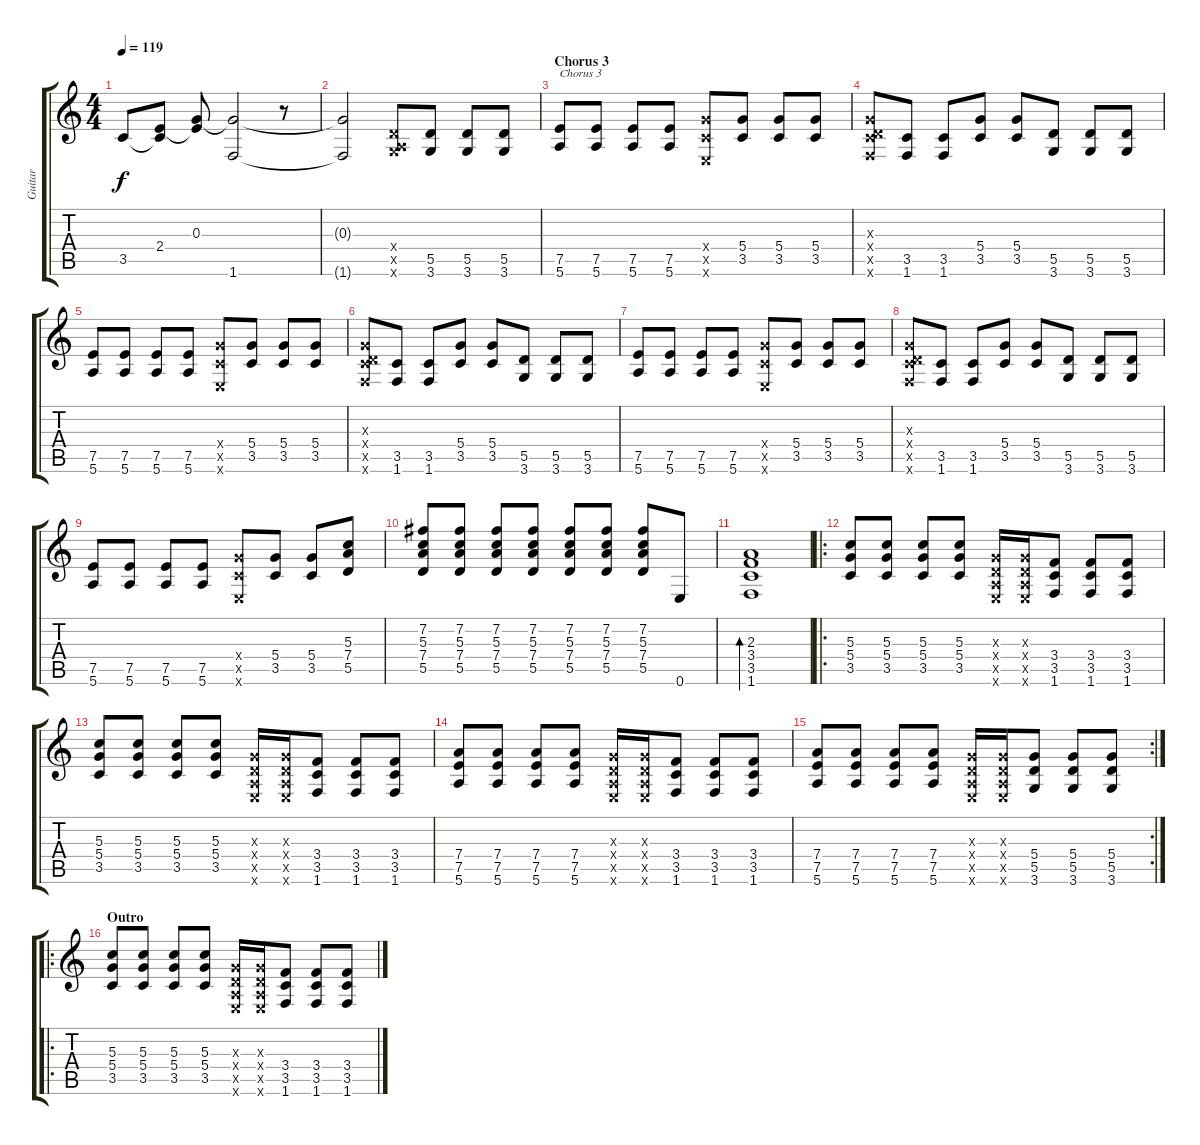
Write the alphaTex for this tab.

\track ("Guitar" "Guitar") {instrument acousticguitarsteel}
\staff {score tabs}
\tuning (E4 B3 G3 D3 A2 E2) {hide}
\ts (4 4)
\tempo 119
\clef g2
\ks c
3.5.8{dy f} (2.4 3.5{t}).8 (0.3 2.4{t}).8 (0.3{t} 1.6).2 r.8 |
(0.3{t} 1.6{t}).2 (0.4{x} 0.5{x} 3.6{x}).8 (5.5 3.6).8 (5.5 3.6).8 (5.5 3.6).8 |
\section ("" "Chorus 3")
(7.5 5.6).8{txt "Chorus 3"} (7.5 5.6).8 (7.5 5.6).8 (7.5 5.6).8 (5.4{x} 3.5{x} 0.6{x}).8 (5.4 3.5).8 (5.4 3.5).8 (5.4 3.5).8 |
(0.3{x} 0.4{x} 3.5{x} 1.6{x}).8 (3.5 1.6).8 (3.5 1.6).8 (5.4 3.5).8 (5.4 3.5).8 (5.5 3.6).8 (5.5 3.6).8 (5.5 3.6).8 |
(7.5 5.6).8 (7.5 5.6).8 (7.5 5.6).8 (7.5 5.6).8 (5.4{x} 3.5{x} 0.6{x}).8 (5.4 3.5).8 (5.4 3.5).8 (5.4 3.5).8 |
(0.3{x} 0.4{x} 3.5{x} 1.6{x}).8 (3.5 1.6).8 (3.5 1.6).8 (5.4 3.5).8 (5.4 3.5).8 (5.5 3.6).8 (5.5 3.6).8 (5.5 3.6).8 |
(7.5 5.6).8 (7.5 5.6).8 (7.5 5.6).8 (7.5 5.6).8 (5.4{x} 3.5{x} 0.6{x}).8 (5.4 3.5).8 (5.4 3.5).8 (5.4 3.5).8 |
(0.3{x} 0.4{x} 3.5{x} 1.6{x}).8 (3.5 1.6).8 (3.5 1.6).8 (5.4 3.5).8 (5.4 3.5).8 (5.5 3.6).8 (5.5 3.6).8 (5.5 3.6).8 |
(7.5 5.6).8 (7.5 5.6).8 (7.5 5.6).8 (7.5 5.6).8 (5.4{x} 3.5{x} 0.6{x}).8 (5.4 3.5).8 (5.4 3.5).8 (5.3 7.4 5.5).8 |
(7.2 5.3 7.4 5.5).8 (7.2 5.3 7.4 5.5).8 (7.2 5.3 7.4 5.5).8 (7.2 5.3 7.4 5.5).8 (7.2 5.3 7.4 5.5).8 (7.2 5.3 7.4 5.5).8 (7.2 5.3 7.4 5.5).8 0.6.8 |
(2.3 3.4 3.5 1.6).1{bd 60} |
\ro
(5.3 5.4 3.5).8 (5.3 5.4 3.5).8 (5.3 5.4 3.5).8 (5.3 5.4 3.5).8 (0.3{x} 0.4{x} 0.5{x} 0.6{x}).16 (0.3{x} 0.4{x} 0.5{x} 0.6{x}).16 (3.4 3.5 1.6).8 (3.4 3.5 1.6).8 (3.4 3.5 1.6).8 |
(5.3 5.4 3.5).8 (5.3 5.4 3.5).8 (5.3 5.4 3.5).8 (5.3 5.4 3.5).8 (0.3{x} 0.4{x} 0.5{x} 0.6{x}).16 (0.3{x} 0.4{x} 0.5{x} 0.6{x}).16 (3.4 3.5 1.6).8 (3.4 3.5 1.6).8 (3.4 3.5 1.6).8 |
(7.4 7.5 5.6).8 (7.4 7.5 5.6).8 (7.4 7.5 5.6).8 (7.4 7.5 5.6).8 (0.3{x} 0.4{x} 0.5{x} 0.6{x}).16 (0.3{x} 0.4{x} 0.5{x} 0.6{x}).16 (3.4 3.5 1.6).8 (3.4 3.5 1.6).8 (3.4 3.5 1.6).8 |
\rc 2
(7.4 7.5 5.6).8 (7.4 7.5 5.6).8 (7.4 7.5 5.6).8 (7.4 7.5 5.6).8 (0.3{x} 0.4{x} 0.5{x} 0.6{x}).16 (0.3{x} 0.4{x} 0.5{x} 0.6{x}).16 (5.4 5.5 3.6).8 (5.4 5.5 3.6).8 (5.4 5.5 3.6).8 |
\ro
\section ("" "Outro")
(5.3 5.4 3.5).8 (5.3 5.4 3.5).8 (5.3 5.4 3.5).8 (5.3 5.4 3.5).8 (0.3{x} 0.4{x} 0.5{x} 0.6{x}).16 (0.3{x} 0.4{x} 0.5{x} 0.6{x}).16 (3.4 3.5 1.6).8 (3.4 3.5 1.6).8 (3.4 3.5 1.6).8
